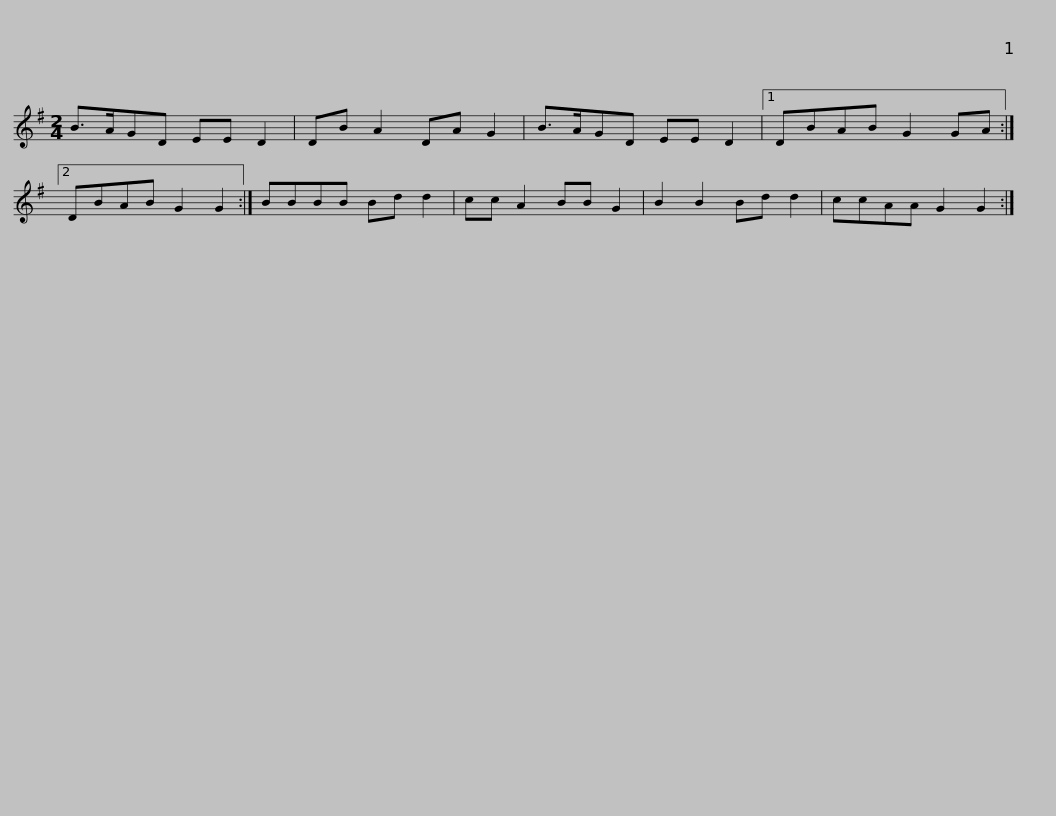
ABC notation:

X:1
L:1/8
M:2/4
I:linebreak $
K:G
V:1 treble
V:1
 B>AGD EE D2 | DB A2 DA G2 | B>AGD EE D2 |1 DBAB G2 GA :|2 DBAB G2 G2 :| %5
 BBBB Bd d2 |$ cc A2 BB G2 | B2 B2 Bd d2 | ccAA G2 G2 :| %9
